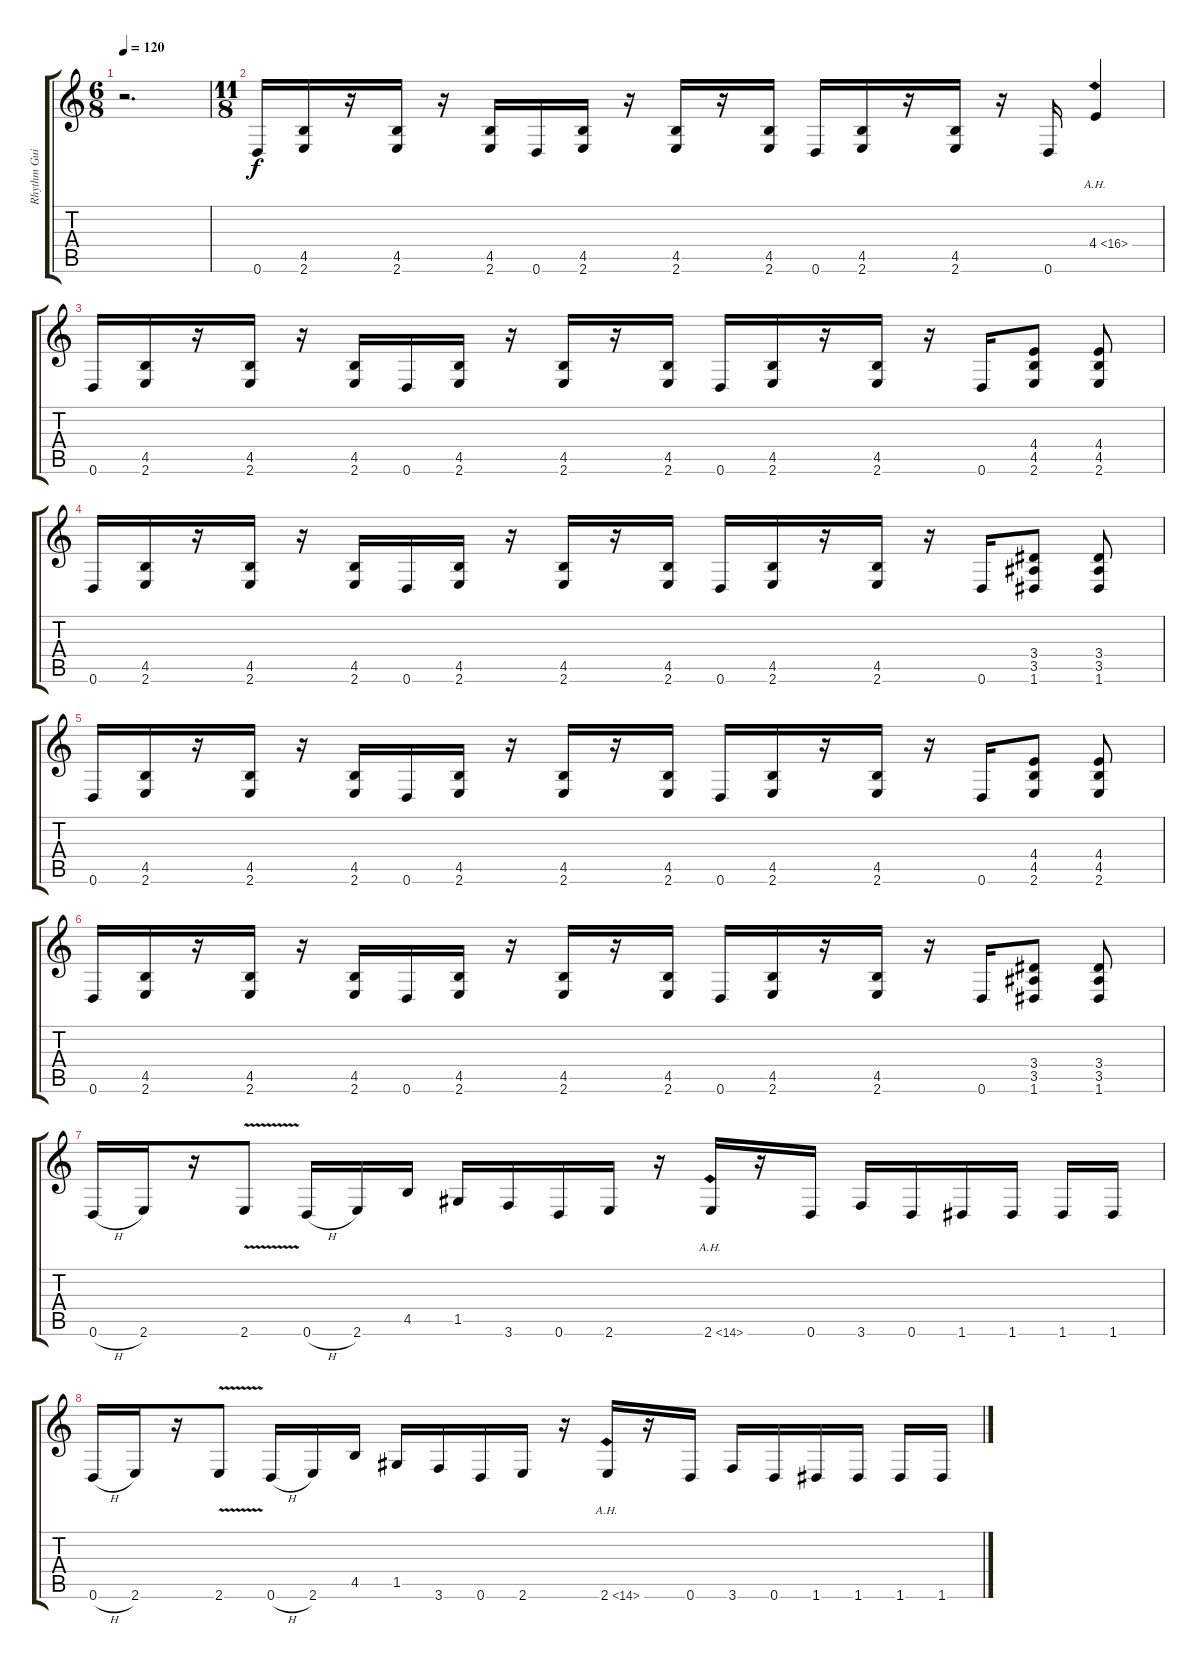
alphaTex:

\track ("Rhythm Guitar" "Rhythm Gui") {instrument distortionguitar}
\staff {score tabs}
\tuning (D4 A3 F3 C3 G2 D2) {hide}
\ts (6 8)
\tempo 120
\clef g2
\ks c
r.2{d dy f instrument distortionguitar} |
\ts (11 8)
0.6.16 (4.5 2.6).16 r.16 (4.5 2.6).16 r.16 (4.5 2.6).16 0.6.16 (4.5 2.6).16 r.16 (4.5 2.6).16 r.16 (4.5 2.6).16 0.6.16 (4.5 2.6).16 r.16 (4.5 2.6).16 r.16 0.6.16 4.4{ah 12}.4 |
0.6.16 (4.5 2.6).16 r.16 (4.5 2.6).16 r.16 (4.5 2.6).16 0.6.16 (4.5 2.6).16 r.16 (4.5 2.6).16 r.16 (4.5 2.6).16 0.6.16 (4.5 2.6).16 r.16 (4.5 2.6).16 r.16 0.6.16 (4.4 4.5 2.6).8 (4.4 4.5 2.6).8 |
0.6.16 (4.5 2.6).16 r.16 (4.5 2.6).16 r.16 (4.5 2.6).16 0.6.16 (4.5 2.6).16 r.16 (4.5 2.6).16 r.16 (4.5 2.6).16 0.6.16 (4.5 2.6).16 r.16 (4.5 2.6).16 r.16 0.6.16 (3.4 3.5 1.6).8 (3.4 3.5 1.6).8 |
0.6.16 (4.5 2.6).16 r.16 (4.5 2.6).16 r.16 (4.5 2.6).16 0.6.16 (4.5 2.6).16 r.16 (4.5 2.6).16 r.16 (4.5 2.6).16 0.6.16 (4.5 2.6).16 r.16 (4.5 2.6).16 r.16 0.6.16 (4.4 4.5 2.6).8 (4.4 4.5 2.6).8 |
0.6.16 (4.5 2.6).16 r.16 (4.5 2.6).16 r.16 (4.5 2.6).16 0.6.16 (4.5 2.6).16 r.16 (4.5 2.6).16 r.16 (4.5 2.6).16 0.6.16 (4.5 2.6).16 r.16 (4.5 2.6).16 r.16 0.6.16 (3.4 3.5 1.6).8 (3.4 3.5 1.6).8 |
0.6{h}.16 2.6.16 r.16 2.6{v}.8 0.6{h}.16 2.6.16 4.5.16 1.5.16 3.6.16 0.6.16 2.6.16 r.16 2.6{ah 12}.16 r.16 0.6.16 3.6.16 0.6.16 1.6.16 1.6.16 1.6.16 1.6.16 |
0.6{h}.16 2.6.16 r.16 2.6{v}.8 0.6{h}.16 2.6.16 4.5.16 1.5.16 3.6.16 0.6.16 2.6.16 r.16 2.6{ah 12}.16 r.16 0.6.16 3.6.16 0.6.16 1.6.16 1.6.16 1.6.16 1.6.16
